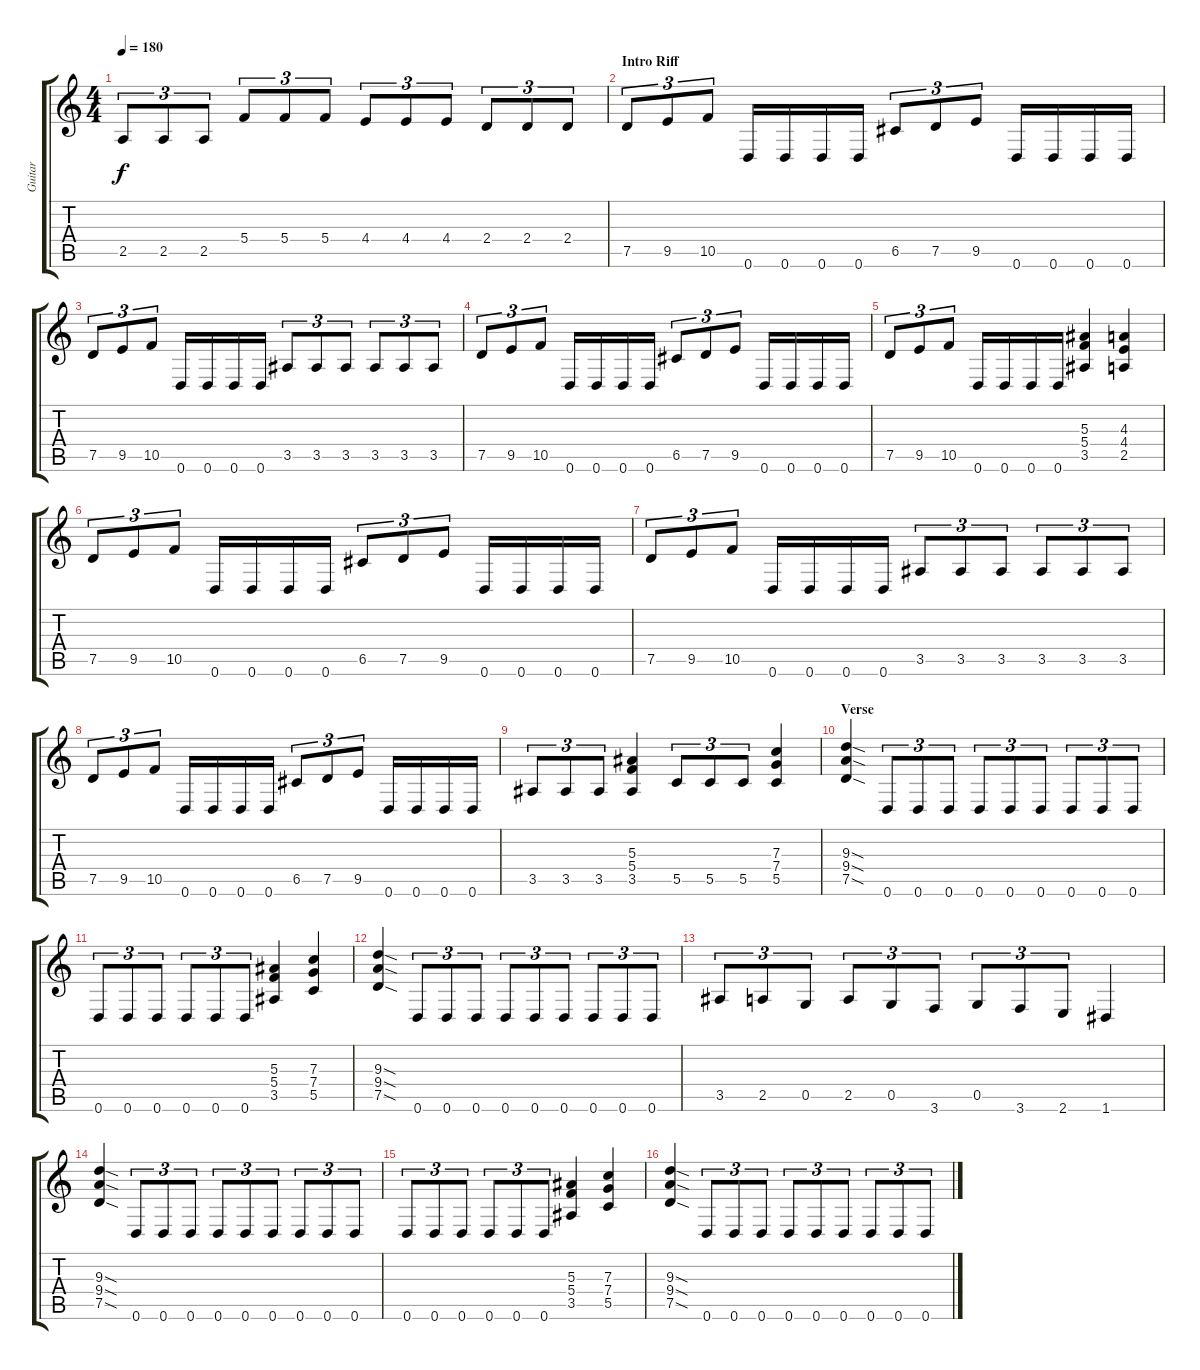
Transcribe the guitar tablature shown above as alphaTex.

\track ("Guitar" "Guitar") {instrument distortionguitar}
\staff {score tabs}
\tuning (D4 A3 F3 C3 G2 D2) {hide}
\ts (4 4)
\tempo 180
\clef g2
\ks c
2.5.8{tu (3 2) dy f} 2.5.8{tu (3 2)} 2.5.8{tu (3 2)} 5.4.8{tu (3 2)} 5.4.8{tu (3 2)} 5.4.8{tu (3 2)} 4.4.8{tu (3 2)} 4.4.8{tu (3 2)} 4.4.8{tu (3 2)} 2.4.8{tu (3 2)} 2.4.8{tu (3 2)} 2.4.8{tu (3 2)} |
\section ("" "Intro Riff")
7.5.8{tu (3 2)} 9.5.8{tu (3 2)} 10.5.8{tu (3 2)} 0.6.16 0.6.16 0.6.16 0.6.16 6.5.8{tu (3 2)} 7.5.8{tu (3 2)} 9.5.8{tu (3 2)} 0.6.16 0.6.16 0.6.16 0.6.16 |
7.5.8{tu (3 2)} 9.5.8{tu (3 2)} 10.5.8{tu (3 2)} 0.6.16 0.6.16 0.6.16 0.6.16 3.5.8{tu (3 2)} 3.5.8{tu (3 2)} 3.5.8{tu (3 2)} 3.5.8{tu (3 2)} 3.5.8{tu (3 2)} 3.5.8{tu (3 2)} |
7.5.8{tu (3 2)} 9.5.8{tu (3 2)} 10.5.8{tu (3 2)} 0.6.16 0.6.16 0.6.16 0.6.16 6.5.8{tu (3 2)} 7.5.8{tu (3 2)} 9.5.8{tu (3 2)} 0.6.16 0.6.16 0.6.16 0.6.16 |
7.5.8{tu (3 2)} 9.5.8{tu (3 2)} 10.5.8{tu (3 2)} 0.6.16 0.6.16 0.6.16 0.6.16 (5.3 5.4 3.5).4 (4.3 4.4 2.5).4 |
7.5.8{tu (3 2)} 9.5.8{tu (3 2)} 10.5.8{tu (3 2)} 0.6.16 0.6.16 0.6.16 0.6.16 6.5.8{tu (3 2)} 7.5.8{tu (3 2)} 9.5.8{tu (3 2)} 0.6.16 0.6.16 0.6.16 0.6.16 |
7.5.8{tu (3 2)} 9.5.8{tu (3 2)} 10.5.8{tu (3 2)} 0.6.16 0.6.16 0.6.16 0.6.16 3.5.8{tu (3 2)} 3.5.8{tu (3 2)} 3.5.8{tu (3 2)} 3.5.8{tu (3 2)} 3.5.8{tu (3 2)} 3.5.8{tu (3 2)} |
7.5.8{tu (3 2)} 9.5.8{tu (3 2)} 10.5.8{tu (3 2)} 0.6.16 0.6.16 0.6.16 0.6.16 6.5.8{tu (3 2)} 7.5.8{tu (3 2)} 9.5.8{tu (3 2)} 0.6.16 0.6.16 0.6.16 0.6.16 |
3.5.8{tu (3 2)} 3.5.8{tu (3 2)} 3.5.8{tu (3 2)} (5.3 5.4 3.5).4 5.5.8{tu (3 2)} 5.5.8{tu (3 2)} 5.5.8{tu (3 2)} (7.3 7.4 5.5).4 |
\section ("" "Verse")
(9.3{sod} 9.4{sod} 7.5{sod}).4 0.6.8{tu (3 2)} 0.6.8{tu (3 2)} 0.6.8{tu (3 2)} 0.6.8{tu (3 2)} 0.6.8{tu (3 2)} 0.6.8{tu (3 2)} 0.6.8{tu (3 2)} 0.6.8{tu (3 2)} 0.6.8{tu (3 2)} |
0.6.8{tu (3 2)} 0.6.8{tu (3 2)} 0.6.8{tu (3 2)} 0.6.8{tu (3 2)} 0.6.8{tu (3 2)} 0.6.8{tu (3 2)} (5.3 5.4 3.5).4 (7.3 7.4 5.5).4 |
(9.3{sod} 9.4{sod} 7.5{sod}).4 0.6.8{tu (3 2)} 0.6.8{tu (3 2)} 0.6.8{tu (3 2)} 0.6.8{tu (3 2)} 0.6.8{tu (3 2)} 0.6.8{tu (3 2)} 0.6.8{tu (3 2)} 0.6.8{tu (3 2)} 0.6.8{tu (3 2)} |
3.5.8{tu (3 2)} 2.5.8{tu (3 2)} 0.5.8{tu (3 2)} 2.5.8{tu (3 2)} 0.5.8{tu (3 2)} 3.6.8{tu (3 2)} 0.5.8{tu (3 2)} 3.6.8{tu (3 2)} 2.6.8{tu (3 2)} 1.6.4 |
(9.3{sod} 9.4{sod} 7.5{sod}).4 0.6.8{tu (3 2)} 0.6.8{tu (3 2)} 0.6.8{tu (3 2)} 0.6.8{tu (3 2)} 0.6.8{tu (3 2)} 0.6.8{tu (3 2)} 0.6.8{tu (3 2)} 0.6.8{tu (3 2)} 0.6.8{tu (3 2)} |
0.6.8{tu (3 2)} 0.6.8{tu (3 2)} 0.6.8{tu (3 2)} 0.6.8{tu (3 2)} 0.6.8{tu (3 2)} 0.6.8{tu (3 2)} (5.3 5.4 3.5).4 (7.3 7.4 5.5).4 |
(9.3{sod} 9.4{sod} 7.5{sod}).4 0.6.8{tu (3 2)} 0.6.8{tu (3 2)} 0.6.8{tu (3 2)} 0.6.8{tu (3 2)} 0.6.8{tu (3 2)} 0.6.8{tu (3 2)} 0.6.8{tu (3 2)} 0.6.8{tu (3 2)} 0.6.8{tu (3 2)}
